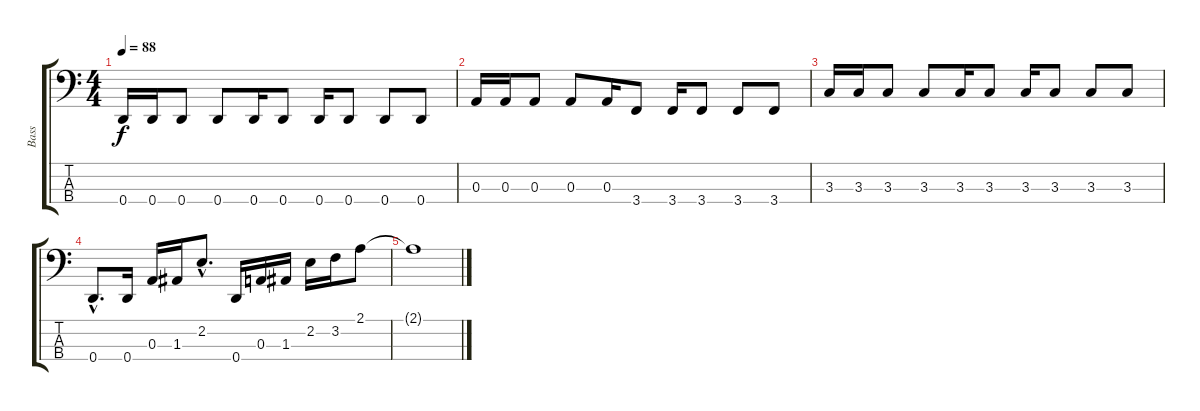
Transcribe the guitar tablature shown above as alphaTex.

\track ("Bass" "Bass") {instrument electricbassfinger}
\staff {score tabs}
\tuning (G2 D2 A1 D1) {hide}
\ts (4 4)
\tempo 88
\clef f4
\ks c
0.4.16{dy f} 0.4.16 0.4.8 0.4.8 0.4.16 0.4.8 0.4.16 0.4.8 0.4.8 0.4.8 |
0.3.16 0.3.16 0.3.8 0.3.8 0.3.16 3.4.8 3.4.16 3.4.8 3.4.8 3.4.8 |
3.3.16 3.3.16 3.3.8 3.3.8 3.3.16 3.3.8 3.3.16 3.3.8 3.3.8 3.3.8 |
0.4{hac}.8{d} 0.4.16 0.3.16 1.3.16 2.2{hac}.8{d} 0.4.16 0.3.16 1.3.16 2.2.16 3.2.16 2.1.8 |
2.1{t}.1
